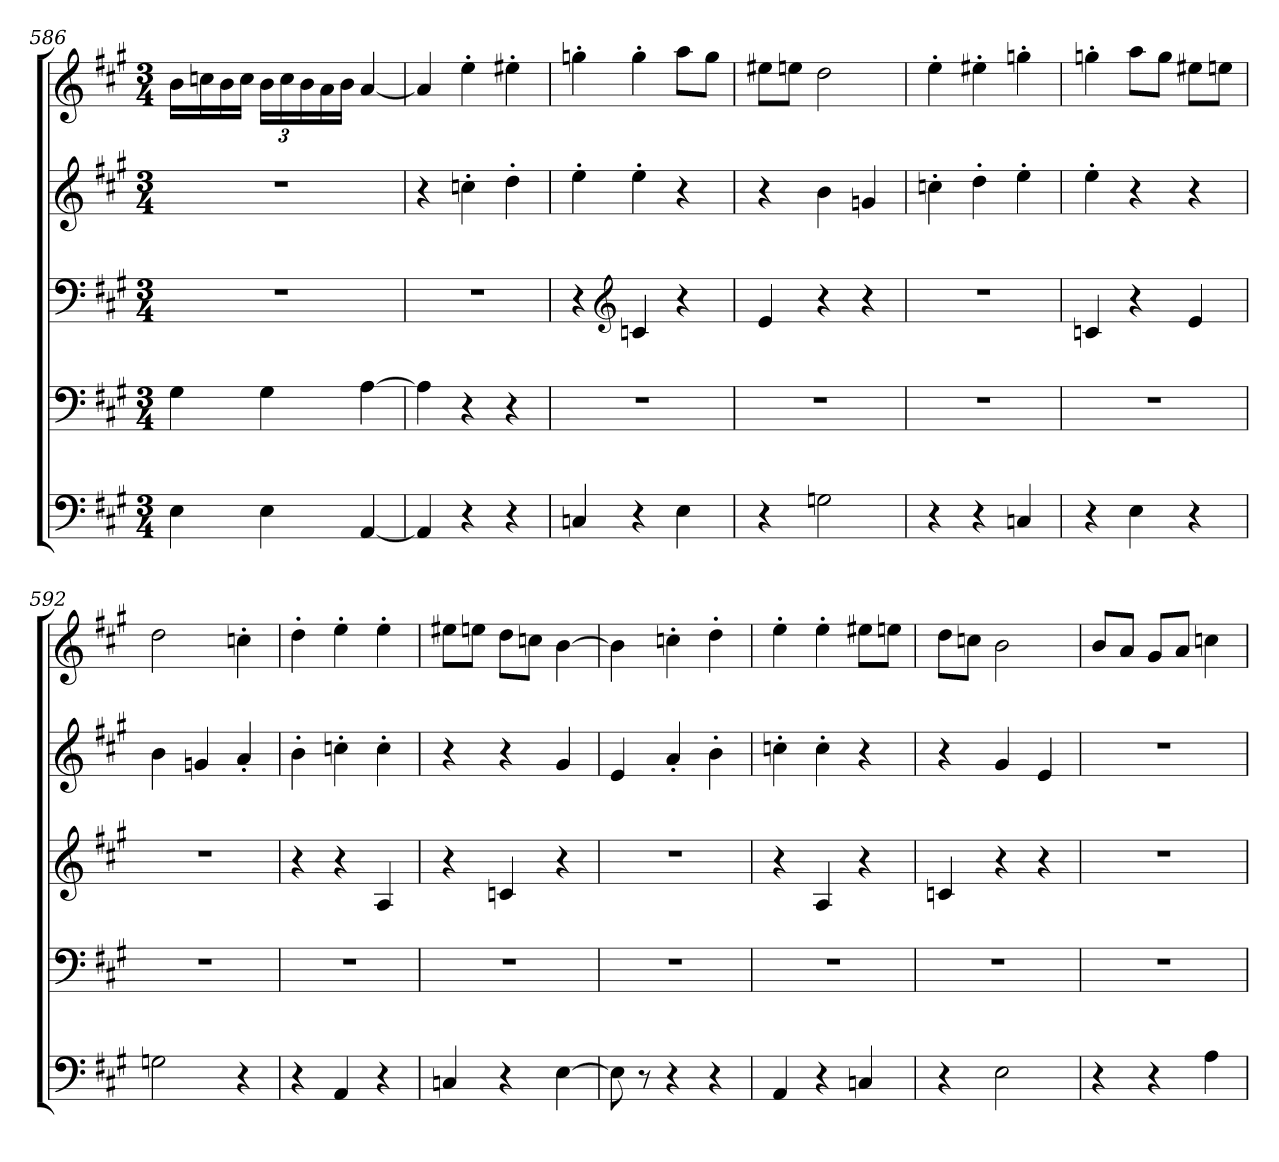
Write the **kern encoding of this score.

**kern	**kern	**kern	**kern	**kern
*part5	*part4	*part3	*part2	*part1
*staff5	*staff4	*staff3	*staff2	*staff1
*clefF4	*clefF4	*clefF4	*clefG2	*clefG2
*k[f#c#g#]	*k[f#c#g#]	*k[f#c#g#]	*k[f#c#g#]	*k[f#c#g#]
*M3/4	*M3/4	*M3/4	*M3/4	*M3/4
=586	=586	=586	=586	=586
4E\	4G#\	2.r	2.r	16b\LL
.	.	.	.	16ccn\
.	.	.	.	16b\
.	.	.	.	16cc\JJ
*	*	*	*	*Xbrackettup
4E\	4G#\	.	.	24b\LL
.	.	.	.	24cc\
.	.	.	.	24b\
.	.	.	.	16a\
.	.	.	.	16b\JJ
[4AA/	[4A\	.	.	[4a/
!!LO:LB:g=z
=587	=587	=587	=587	=587
4AA/]	4A\]	2.r	4r	4a/]
*	*	*	*	*MM250
4r	4r	.	4ccn'\	4ee'\
4r	4r	.	4dd'\	4ee#X'\
=588	=588	=588	=588	=588
4Cn/	2.r	4r	4ee'\	4ggn'\
*	*	*clefG2	*	*
4r	.	4cn/	4ee'\	4gg'\
4E\	.	4r	4r	8aa\L
.	.	.	.	8gg\J
=589	=589	=589	=589	=589
4r	2.r	4e/	4r	8ee#X\L
.	.	.	.	8een\J
2Gn\	.	4r	4b\	2dd\
.	.	4r	4gn/	.
=590	=590	=590	=590	=590
*	*	*	*	*MM250
4r	2.r	2.r	4ccn'\	4ee'\
4r	.	.	4dd'\	4ee#X'\
4Cn/	.	.	4ee'\	4ggn'\
=591	=591	=591	=591	=591
4r	2.r	4cn/	4ee'\	4ggn'\
4E\	.	4r	4r	8aa\L
.	.	.	.	8gg\J
4r	.	4e/	4r	8ee#X\L
.	.	.	.	8een\J
=592	=592	=592	=592	=592
2Gn\	2.r	2.r	4b\	2dd\
.	.	.	4gn/	.
*	*	*	*	*MM250
4r	.	.	4a'/	4ccn'\
=593	=593	=593	=593	=593
4r	2.r	4r	4b'\	4dd'\
4AA/	.	4r	4ccn'\	4ee'\
4r	.	4A/	4cc'\	4ee'\
!!LO:PB:g=z
=594	=594	=594	=594	=594
4Cn/	2.r	4r	4r	8ee#X\L
.	.	.	.	8een\J
4r	.	4cn/	4r	8dd\L
.	.	.	.	8ccn\J
[4E\	.	4r	4g#/	[4b\
=595	=595	=595	=595	=595
8E\]	2.r	2.r	4e/	4b\]
8r	.	.	.	.
*	*	*	*	*MM250
4r	.	.	4a'/	4ccn'\
4r	.	.	4b'\	4dd'\
=596	=596	=596	=596	=596
4AA/	2.r	4r	4ccn'\	4ee'\
4r	.	4A/	4cc'\	4ee'\
4Cn/	.	4r	4r	8ee#X\L
.	.	.	.	8een\J
=597	=597	=597	=597	=597
4r	2.r	4cn/	4r	8dd\L
.	.	.	.	8ccn\J
2E\	.	4r	4g#/	2b\
.	.	4r	4e/	.
=598	=598	=598	=598	=598
*	*	*	*	*MM250
4r	2.r	2.r	2.r	8b/L
.	.	.	.	8a/J
4r	.	.	.	8g#/L
.	.	.	.	8a/J
4A\	.	.	.	4ccn\
=	=	=	=	=
*-	*-	*-	*-	*-
